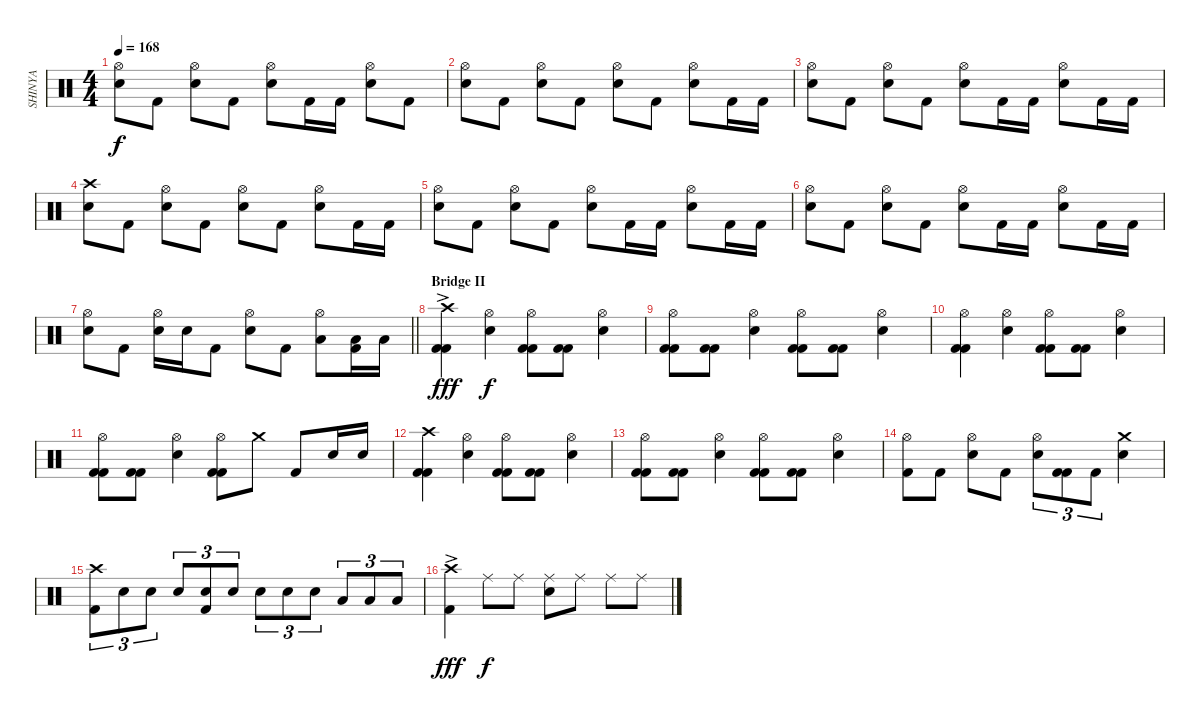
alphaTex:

\track ("SHINYA" "SHINYA") {instrument percussion}
\staff {score}
\articulation defaults
\ts (4 4)
\tempo 168
\clef neutral
\ks c
("Hi-Hat (open)" "Snare (hit) 2").8{dy f} "Kick (hit) 2".8 ("Hi-Hat (open)" "Snare (hit) 2").8 "Kick (hit) 2".8 ("Hi-Hat (open)" "Snare (hit) 2").8 "Kick (hit) 2".16 "Kick (hit) 2".16 ("Hi-Hat (open)" "Snare (hit) 2").8 "Kick (hit) 2".8 |
("Hi-Hat (open)" "Snare (hit) 2").8 "Kick (hit) 2".8 ("Hi-Hat (open)" "Snare (hit) 2").8 "Kick (hit) 2".8 ("Hi-Hat (open)" "Snare (hit) 2").8 "Kick (hit) 2".8 ("Hi-Hat (open)" "Snare (hit) 2").8 "Kick (hit) 2".16 "Kick (hit) 2".16 |
("Hi-Hat (open)" "Snare (hit) 2").8 "Kick (hit) 2".8 ("Hi-Hat (open)" "Snare (hit) 2").8 "Kick (hit) 2".8 ("Hi-Hat (open)" "Snare (hit) 2").8 "Kick (hit) 2".16 "Kick (hit) 2".16 ("Hi-Hat (open)" "Snare (hit) 2").8 "Kick (hit) 2".16 "Kick (hit) 2".16 |
("Crash high (hit)" "Snare (hit) 2").8 "Kick (hit) 2".8 ("Hi-Hat (open)" "Snare (hit) 2").8 "Kick (hit) 2".8 ("Hi-Hat (open)" "Snare (hit) 2").8 "Kick (hit) 2".8 ("Hi-Hat (open)" "Snare (hit) 2").8 "Kick (hit) 2".16 "Kick (hit) 2".16 |
("Hi-Hat (open)" "Snare (hit) 2").8 "Kick (hit) 2".8 ("Hi-Hat (open)" "Snare (hit) 2").8 "Kick (hit) 2".8 ("Hi-Hat (open)" "Snare (hit) 2").8 "Kick (hit) 2".16 "Kick (hit) 2".16 ("Hi-Hat (open)" "Snare (hit) 2").8 "Kick (hit) 2".16 "Kick (hit) 2".16 |
("Hi-Hat (open)" "Snare (hit) 2").8 "Kick (hit) 2".8 ("Hi-Hat (open)" "Snare (hit) 2").8 "Kick (hit) 2".8 ("Hi-Hat (open)" "Snare (hit) 2").8 "Kick (hit) 2".16 "Kick (hit) 2".16 ("Hi-Hat (open)" "Snare (hit) 2").8 "Kick (hit) 2".16 "Kick (hit) 2".16 |
\barLineRight lightlight
("Hi-Hat (open)" "Snare (hit) 2").8 "Kick (hit) 2".8 ("Hi-Hat (open)" "Snare (hit) 2").16 "Snare (hit) 2".16 "Kick (hit) 2".8 ("Hi-Hat (open)" "Snare (hit) 2").8 "Kick (hit) 2".8 ("Hi-Hat (open)" "Low Tom (hit)").8 ("Low Floor Tom (hit)" "Kick (hit) 2").16 "Low Floor Tom (hit)".16 |
\section ("" "Bridge II")
("Crash high (hit)"{ac} "Kick (hit) 2" "Kick (hit) 2").4{dy fff} ("Hi-Hat (open)" "Snare (hit) 2").4{dy f} ("Hi-Hat (open)" "Kick (hit) 2" "Kick (hit) 2").8 ("Kick (hit) 2" "Kick (hit) 2").8 ("Hi-Hat (open)" "Snare (hit) 2").4 |
("Hi-Hat (open)" "Kick (hit) 2" "Kick (hit) 2").8 ("Kick (hit) 2" "Kick (hit) 2").8 ("Hi-Hat (open)" "Snare (hit) 2").4 ("Hi-Hat (open)" "Kick (hit) 2" "Kick (hit) 2").8 ("Kick (hit) 2" "Kick (hit) 2").8 ("Hi-Hat (open)" "Snare (hit) 2").4 |
("Hi-Hat (open)" "Kick (hit) 2" "Kick (hit) 2").4 ("Hi-Hat (open)" "Snare (hit) 2").4 ("Hi-Hat (open)" "Kick (hit) 2" "Kick (hit) 2").8 ("Kick (hit) 2" "Kick (hit) 2").8 ("Hi-Hat (open)" "Snare (hit) 2").4 |
("Hi-Hat (open)" "Kick (hit) 2" "Kick (hit) 2").8 ("Kick (hit) 2" "Kick (hit) 2").8 ("Hi-Hat (open)" "Snare (hit) 2").4 ("Hi-Hat (open)" "Kick (hit) 2" "Kick (hit) 2").8 "Crash medium (hit)".8 "Kick (hit) 2".8 "Snare (hit) 2".16 "Snare (hit) 2".16 |
("Crash high (hit)" "Kick (hit) 2" "Kick (hit) 2").4 ("Hi-Hat (open)" "Snare (hit) 2").4 ("Hi-Hat (open)" "Kick (hit) 2" "Kick (hit) 2").8 ("Kick (hit) 2" "Kick (hit) 2").8 ("Hi-Hat (open)" "Snare (hit) 2").4 |
("Hi-Hat (open)" "Kick (hit) 2" "Kick (hit) 2").8 ("Kick (hit) 2" "Kick (hit) 2").8 ("Hi-Hat (open)" "Snare (hit) 2").4 ("Hi-Hat (open)" "Kick (hit) 2" "Kick (hit) 2").8 ("Kick (hit) 2" "Kick (hit) 2").8 ("Hi-Hat (open)" "Snare (hit) 2").4 |
("Hi-Hat (open)" "Kick (hit) 2").8 "Kick (hit) 2".8 ("Hi-Hat (open)" "Snare (hit) 2").8 "Kick (hit) 2".8 ("Hi-Hat (open)" "Snare (hit) 2").8{tu (3 2)} ("Kick (hit) 2" "Kick (hit) 2").8{tu (3 2)} "Kick (hit) 2".8{tu (3 2)} ("Crash medium (hit)" "Snare (hit) 2").4 |
("Crash high (hit)" "Kick (hit) 2").8{tu (3 2)} "Snare (hit) 2".8{tu (3 2)} "Snare (hit) 2".8{tu (3 2)} "Snare (hit) 2".8{tu (3 2)} ("Snare (hit) 2" "Kick (hit) 2").8{tu (3 2)} "Snare (hit) 2".8{tu (3 2)} "Snare (hit) 2".8{tu (3 2)} "Snare (hit) 2".8{tu (3 2)} "Snare (hit) 2".8{tu (3 2)} "Low Tom (hit)".8{tu (3 2)} "Low Tom (hit)".8{tu (3 2)} "Low Floor Tom (hit)".8{tu (3 2)} |
("Crash high (hit)"{ac} "Kick (hit) 2").4{dy fff} "Ride (middle)".8{dy f} "Ride (middle)".8 ("Ride (middle)" "Snare (hit) 2").8 "Ride (middle)".8 "Ride (middle)".8 "Ride (middle)".8
